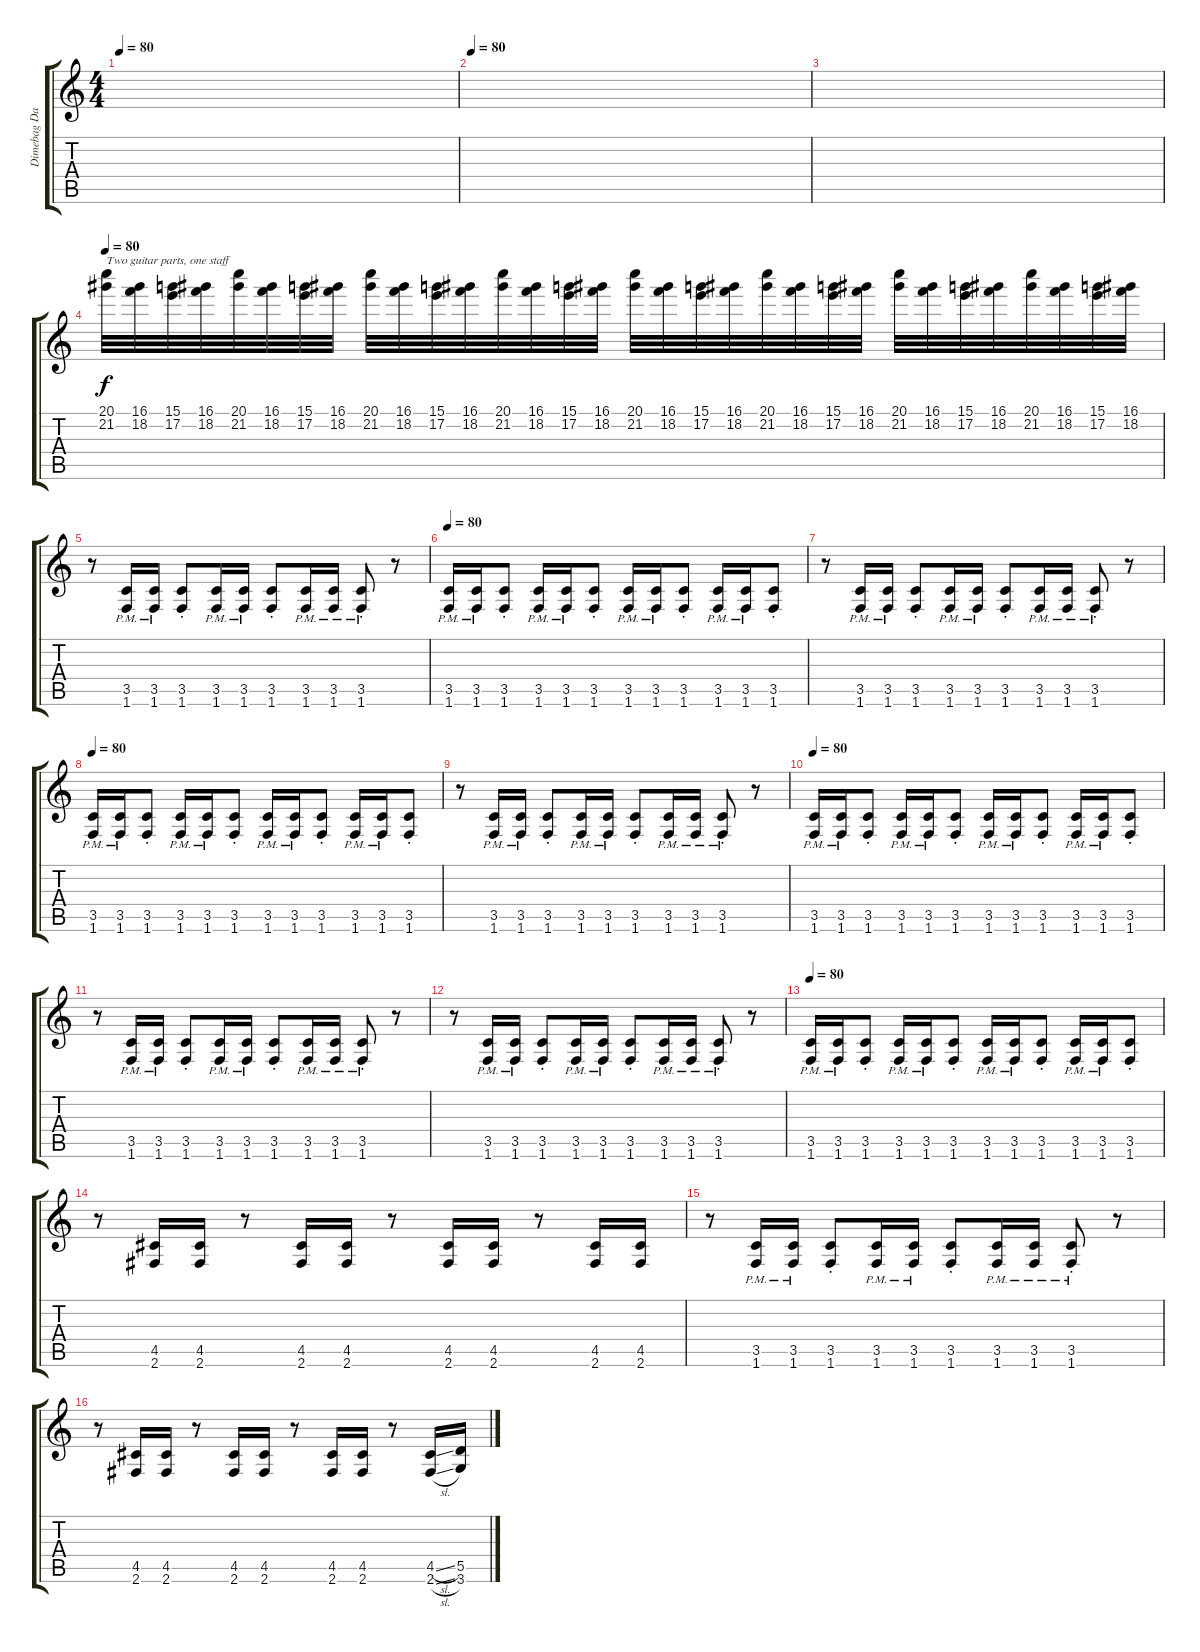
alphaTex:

\track ("Dimebag Darrell (Solo)" "Dimebag Da") {instrument distortionguitar}
\staff {score tabs}
\tuning (E4 B3 G3 D3 A2 E2) {hide}
\ts (4 4)
\tempo 80
\clef g2
\ks c
|
\tempo 80
|
|
\tempo 80
(20.1 21.2).32{txt "Two guitar parts, one staff"} (16.1 18.2).32 (15.1 17.2).32 (16.1 18.2).32 (20.1 21.2).32 (16.1 18.2).32 (15.1 17.2).32 (16.1 18.2).32 (20.1 21.2).32 (16.1 18.2).32 (15.1 17.2).32 (16.1 18.2).32 (20.1 21.2).32 (16.1 18.2).32 (15.1 17.2).32 (16.1 18.2).32 (20.1 21.2).32 (16.1 18.2).32 (15.1 17.2).32 (16.1 18.2).32 (20.1 21.2).32 (16.1 18.2).32 (15.1 17.2).32 (16.1 18.2).32 (20.1 21.2).32 (16.1 18.2).32 (15.1 17.2).32 (16.1 18.2).32 (20.1 21.2).32 (16.1 18.2).32 (15.1 17.2).32 (16.1 18.2).32 |
r.8 (3.5{pm} 1.6{pm}).16 (3.5{pm} 1.6{pm}).16 (3.5{st} 1.6{st}).8 (3.5{pm} 1.6{pm}).16 (3.5{pm} 1.6{pm}).16 (3.5{st} 1.6{st}).8 (3.5{pm} 1.6{pm}).16 (3.5{pm} 1.6{pm}).16 (3.5{pm st} 1.6{pm st}).8 r.8 |
\tempo 80
(3.5{pm} 1.6{pm}).16 (3.5{pm} 1.6{pm}).16 (3.5{st} 1.6{st}).8 (3.5{pm} 1.6).16 (3.5{pm} 1.6).16 (3.5{st} 1.6{st}).8 (3.5{pm} 1.6).16 (3.5{pm} 1.6).16 (3.5{st} 1.6{st}).8 (3.5{pm} 1.6).16 (3.5{pm} 1.6).16 (3.5{st} 1.6{st}).8 |
r.8 (3.5{pm} 1.6{pm}).16 (3.5{pm} 1.6{pm}).16 (3.5{st} 1.6{st}).8 (3.5{pm} 1.6{pm}).16 (3.5{pm} 1.6{pm}).16 (3.5{st} 1.6{st}).8 (3.5{pm} 1.6{pm}).16 (3.5{pm} 1.6{pm}).16 (3.5{pm st} 1.6{pm st}).8 r.8 |
\tempo 80
(3.5{pm} 1.6{pm}).16 (3.5{pm} 1.6{pm}).16 (3.5{st} 1.6{st}).8 (3.5{pm} 1.6).16 (3.5{pm} 1.6).16 (3.5{st} 1.6{st}).8 (3.5{pm} 1.6).16 (3.5{pm} 1.6).16 (3.5{st} 1.6{st}).8 (3.5{pm} 1.6).16 (3.5{pm} 1.6).16 (3.5{st} 1.6{st}).8 |
r.8 (3.5{pm} 1.6{pm}).16 (3.5{pm} 1.6{pm}).16 (3.5{st} 1.6{st}).8 (3.5{pm} 1.6{pm}).16 (3.5{pm} 1.6{pm}).16 (3.5{st} 1.6{st}).8 (3.5{pm} 1.6{pm}).16 (3.5{pm} 1.6{pm}).16 (3.5{pm st} 1.6{pm st}).8 r.8 |
\tempo 80
(3.5{pm} 1.6{pm}).16 (3.5{pm} 1.6{pm}).16 (3.5{st} 1.6{st}).8 (3.5{pm} 1.6).16 (3.5{pm} 1.6).16 (3.5{st} 1.6{st}).8 (3.5{pm} 1.6).16 (3.5{pm} 1.6).16 (3.5{st} 1.6{st}).8 (3.5{pm} 1.6).16 (3.5{pm} 1.6).16 (3.5{st} 1.6{st}).8 |
r.8 (3.5{pm} 1.6{pm}).16 (3.5{pm} 1.6{pm}).16 (3.5{st} 1.6{st}).8 (3.5{pm} 1.6{pm}).16 (3.5{pm} 1.6{pm}).16 (3.5{st} 1.6{st}).8 (3.5{pm} 1.6{pm}).16 (3.5{pm} 1.6{pm}).16 (3.5{pm st} 1.6{pm st}).8 r.8 |
r.8 (3.5{pm} 1.6{pm}).16 (3.5{pm} 1.6{pm}).16 (3.5{st} 1.6{st}).8 (3.5{pm} 1.6{pm}).16 (3.5{pm} 1.6{pm}).16 (3.5{st} 1.6{st}).8 (3.5{pm} 1.6{pm}).16 (3.5{pm} 1.6{pm}).16 (3.5{pm st} 1.6{pm st}).8 r.8 |
\tempo 80
(3.5{pm} 1.6{pm}).16 (3.5{pm} 1.6{pm}).16 (3.5{st} 1.6{st}).8 (3.5{pm} 1.6).16 (3.5{pm} 1.6).16 (3.5{st} 1.6{st}).8 (3.5{pm} 1.6).16 (3.5{pm} 1.6).16 (3.5{st} 1.6{st}).8 (3.5{pm} 1.6).16 (3.5{pm} 1.6).16 (3.5{st} 1.6{st}).8 |
r.8 (4.5 2.6).16 (4.5 2.6).16 r.8 (4.5 2.6).16 (4.5 2.6).16 r.8 (4.5 2.6).16 (4.5 2.6).16 r.8 (4.5 2.6).16 (4.5 2.6).16 |
r.8 (3.5{pm} 1.6{pm}).16 (3.5{pm} 1.6{pm}).16 (3.5{st} 1.6{st}).8 (3.5{pm} 1.6{pm}).16 (3.5{pm} 1.6{pm}).16 (3.5{st} 1.6{st}).8 (3.5{pm} 1.6{pm}).16 (3.5{pm} 1.6{pm}).16 (3.5{pm st} 1.6{pm st}).8 r.8 |
r.8 (4.5 2.6).16 (4.5 2.6).16 r.8 (4.5 2.6).16 (4.5 2.6).16 r.8 (4.5 2.6).16 (4.5 2.6).16 r.8 (4.5{sl} 2.6{sl}).16 (5.5 3.6).16
